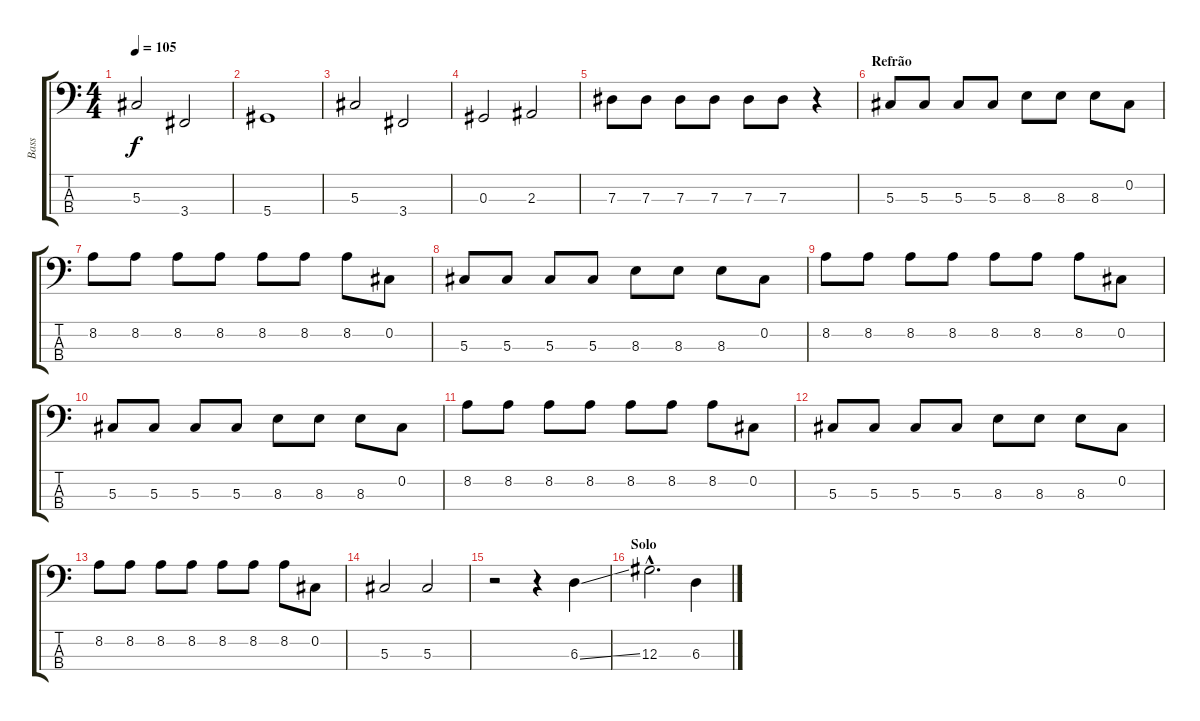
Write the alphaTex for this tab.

\track ("Bass" "Bass") {instrument electricbassfinger}
\staff {score tabs}
\tuning (Gb2 Db2 Ab1 Eb1) {hide}
\ts (4 4)
\tempo 105
\clef f4
\ks c
5.3.2{dy f} 3.4.2 |
5.4.1 |
5.3.2 3.4.2 |
0.3.2 2.3.2 |
7.3.8 7.3.8 7.3.8 7.3.8 7.3.8 7.3.8 r.4 |
\section ("" "Refrão")
5.3.8 5.3.8 5.3.8 5.3.8 8.3.8 8.3.8 8.3.8 0.2.8 |
8.2.8 8.2.8 8.2.8 8.2.8 8.2.8 8.2.8 8.2.8 0.2.8 |
5.3.8 5.3.8 5.3.8 5.3.8 8.3.8 8.3.8 8.3.8 0.2.8 |
8.2.8 8.2.8 8.2.8 8.2.8 8.2.8 8.2.8 8.2.8 0.2.8 |
5.3.8 5.3.8 5.3.8 5.3.8 8.3.8 8.3.8 8.3.8 0.2.8 |
8.2.8 8.2.8 8.2.8 8.2.8 8.2.8 8.2.8 8.2.8 0.2.8 |
5.3.8 5.3.8 5.3.8 5.3.8 8.3.8 8.3.8 8.3.8 0.2.8 |
8.2.8 8.2.8 8.2.8 8.2.8 8.2.8 8.2.8 8.2.8 0.2.8 |
5.3.2 5.3.2 |
r.2 r.4 6.3{ss}.4 |
\section ("" "Solo")
12.3{hac}.2{d} 6.3{ss}.4
